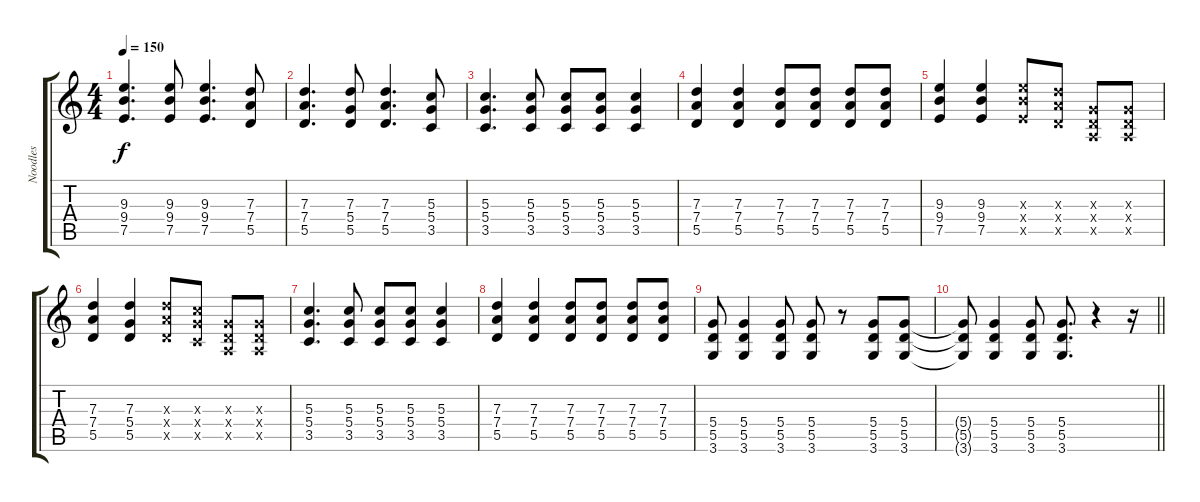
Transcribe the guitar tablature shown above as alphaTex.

\track ("Noodles" "Noodles") {instrument electricguitarjazz}
\staff {score tabs}
\tuning (E4 B3 G3 D3 A2 E2) {hide}
\ts (4 4)
\tempo 150
\clef g2
\ks c
(9.3 9.4 7.5).4{d dy f} (9.3 9.4 7.5).8 (9.3 9.4 7.5).4{d} (7.3 7.4 5.5).8 |
(7.3 7.4 5.5).4{d} (7.3 5.4 5.5).8 (7.3 7.4 5.5).4{d} (5.3 5.4 3.5).8 |
(5.3 5.4 3.5).4{d} (5.3 5.4 3.5).8 (5.3 5.4 3.5).8 (5.3 5.4 3.5).8 (5.3 5.4 3.5).4 |
(7.3 7.4 5.5).4 (7.3 7.4 5.5).4 (7.3 7.4 5.5).8 (7.3 7.4 5.5).8 (7.3 7.4 5.5).8 (7.3 7.4 5.5).8 |
(9.3 9.4 7.5).4 (9.3 9.4 7.5).4 (9.3{x} 9.4{x} 7.5{x}).8 (7.3{x} 7.4{x} 5.5{x}).8 (0.3{x} 0.4{x} 0.5{x}).8 (0.3{x} 0.4{x} 0.5{x}).8 |
(7.3 7.4 5.5).4 (7.3 5.4 5.5).4 (7.3{x} 7.4{x} 5.5{x}).8 (5.3{x} 5.4{x} 3.5{x}).8 (0.3{x} 0.4{x} 0.5{x}).8 (0.3{x} 0.4{x} 0.5{x}).8 |
(5.3 5.4 3.5).4{d} (5.3 5.4 3.5).8 (5.3 5.4 3.5).8 (5.3 5.4 3.5).8 (5.3 5.4 3.5).4 |
(7.3 7.4 5.5).4 (7.3 7.4 5.5).4 (7.3 7.4 5.5).8 (7.3 7.4 5.5).8 (7.3 7.4 5.5).8 (7.3 7.4 5.5).8 |
(5.4 5.5 3.6).8 (5.4 5.5 3.6).4 (5.4 5.5 3.6).8 (5.4 5.5 3.6).8 r.8 (5.4 5.5 3.6).8 (5.4 5.5 3.6).8 |
\barLineRight lightlight
(5.4{t} 5.5{t} 3.6{t}).8 (5.4 5.5 3.6).4 (5.4 5.5 3.6).8 (5.4 5.5 3.6).8{d} r.4 r.16
